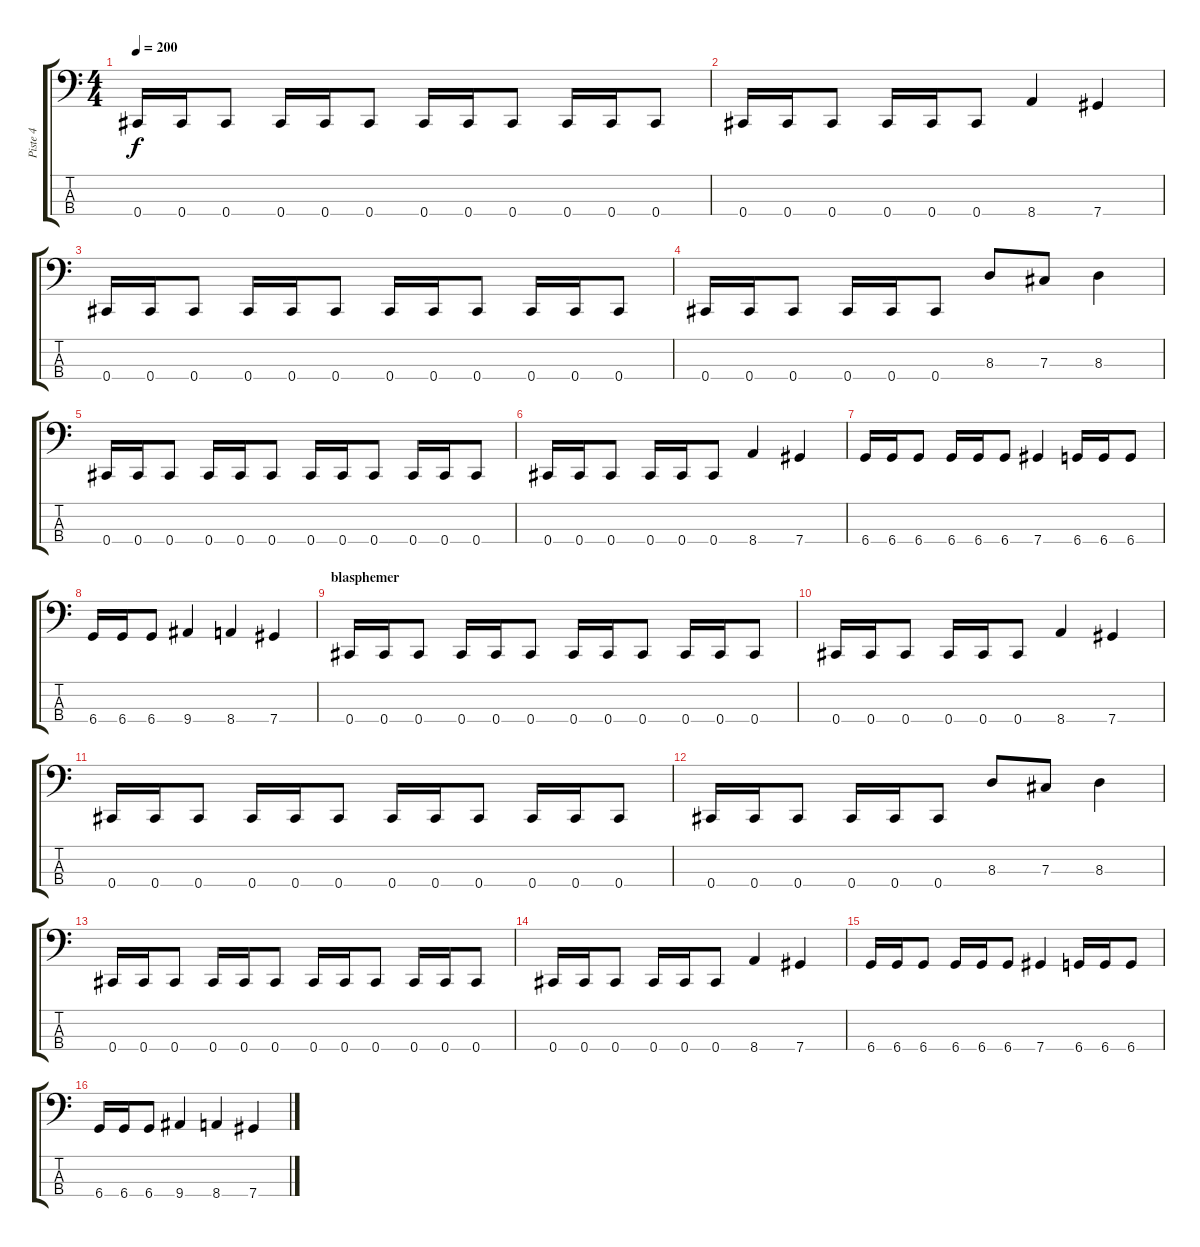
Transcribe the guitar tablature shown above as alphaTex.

\track ("Piste 4" "Piste 4") {instrument electricbassfinger}
\staff {score tabs}
\tuning (E2 B1 Gb1 Db1) {hide}
\ts (4 4)
\tempo 200
\clef f4
\ks c
0.4.16{dy f instrument electricbassfinger} 0.4.16 0.4.8 0.4.16 0.4.16 0.4.8 0.4.16 0.4.16 0.4.8 0.4.16 0.4.16 0.4.8 |
0.4.16 0.4.16 0.4.8 0.4.16 0.4.16 0.4.8 8.4.4 7.4.4 |
0.4.16 0.4.16 0.4.8 0.4.16 0.4.16 0.4.8 0.4.16 0.4.16 0.4.8 0.4.16 0.4.16 0.4.8 |
0.4.16 0.4.16 0.4.8 0.4.16 0.4.16 0.4.8 8.3.8 7.3.8 8.3.4 |
0.4.16 0.4.16 0.4.8 0.4.16 0.4.16 0.4.8 0.4.16 0.4.16 0.4.8 0.4.16 0.4.16 0.4.8 |
0.4.16 0.4.16 0.4.8 0.4.16 0.4.16 0.4.8 8.4.4 7.4.4 |
6.4.16 6.4.16 6.4.8 6.4.16 6.4.16 6.4.8 7.4.4 6.4.16 6.4.16 6.4.8 |
6.4.16 6.4.16 6.4.8 9.4.4 8.4.4 7.4.4 |
\section ("" "blasphemer")
0.4.16 0.4.16 0.4.8 0.4.16 0.4.16 0.4.8 0.4.16 0.4.16 0.4.8 0.4.16 0.4.16 0.4.8 |
0.4.16 0.4.16 0.4.8 0.4.16 0.4.16 0.4.8 8.4.4 7.4.4 |
0.4.16 0.4.16 0.4.8 0.4.16 0.4.16 0.4.8 0.4.16 0.4.16 0.4.8 0.4.16 0.4.16 0.4.8 |
0.4.16 0.4.16 0.4.8 0.4.16 0.4.16 0.4.8 8.3.8 7.3.8 8.3.4 |
0.4.16 0.4.16 0.4.8 0.4.16 0.4.16 0.4.8 0.4.16 0.4.16 0.4.8 0.4.16 0.4.16 0.4.8 |
0.4.16 0.4.16 0.4.8 0.4.16 0.4.16 0.4.8 8.4.4 7.4.4 |
6.4.16 6.4.16 6.4.8 6.4.16 6.4.16 6.4.8 7.4.4 6.4.16 6.4.16 6.4.8 |
6.4.16 6.4.16 6.4.8 9.4.4 8.4.4 7.4.4
